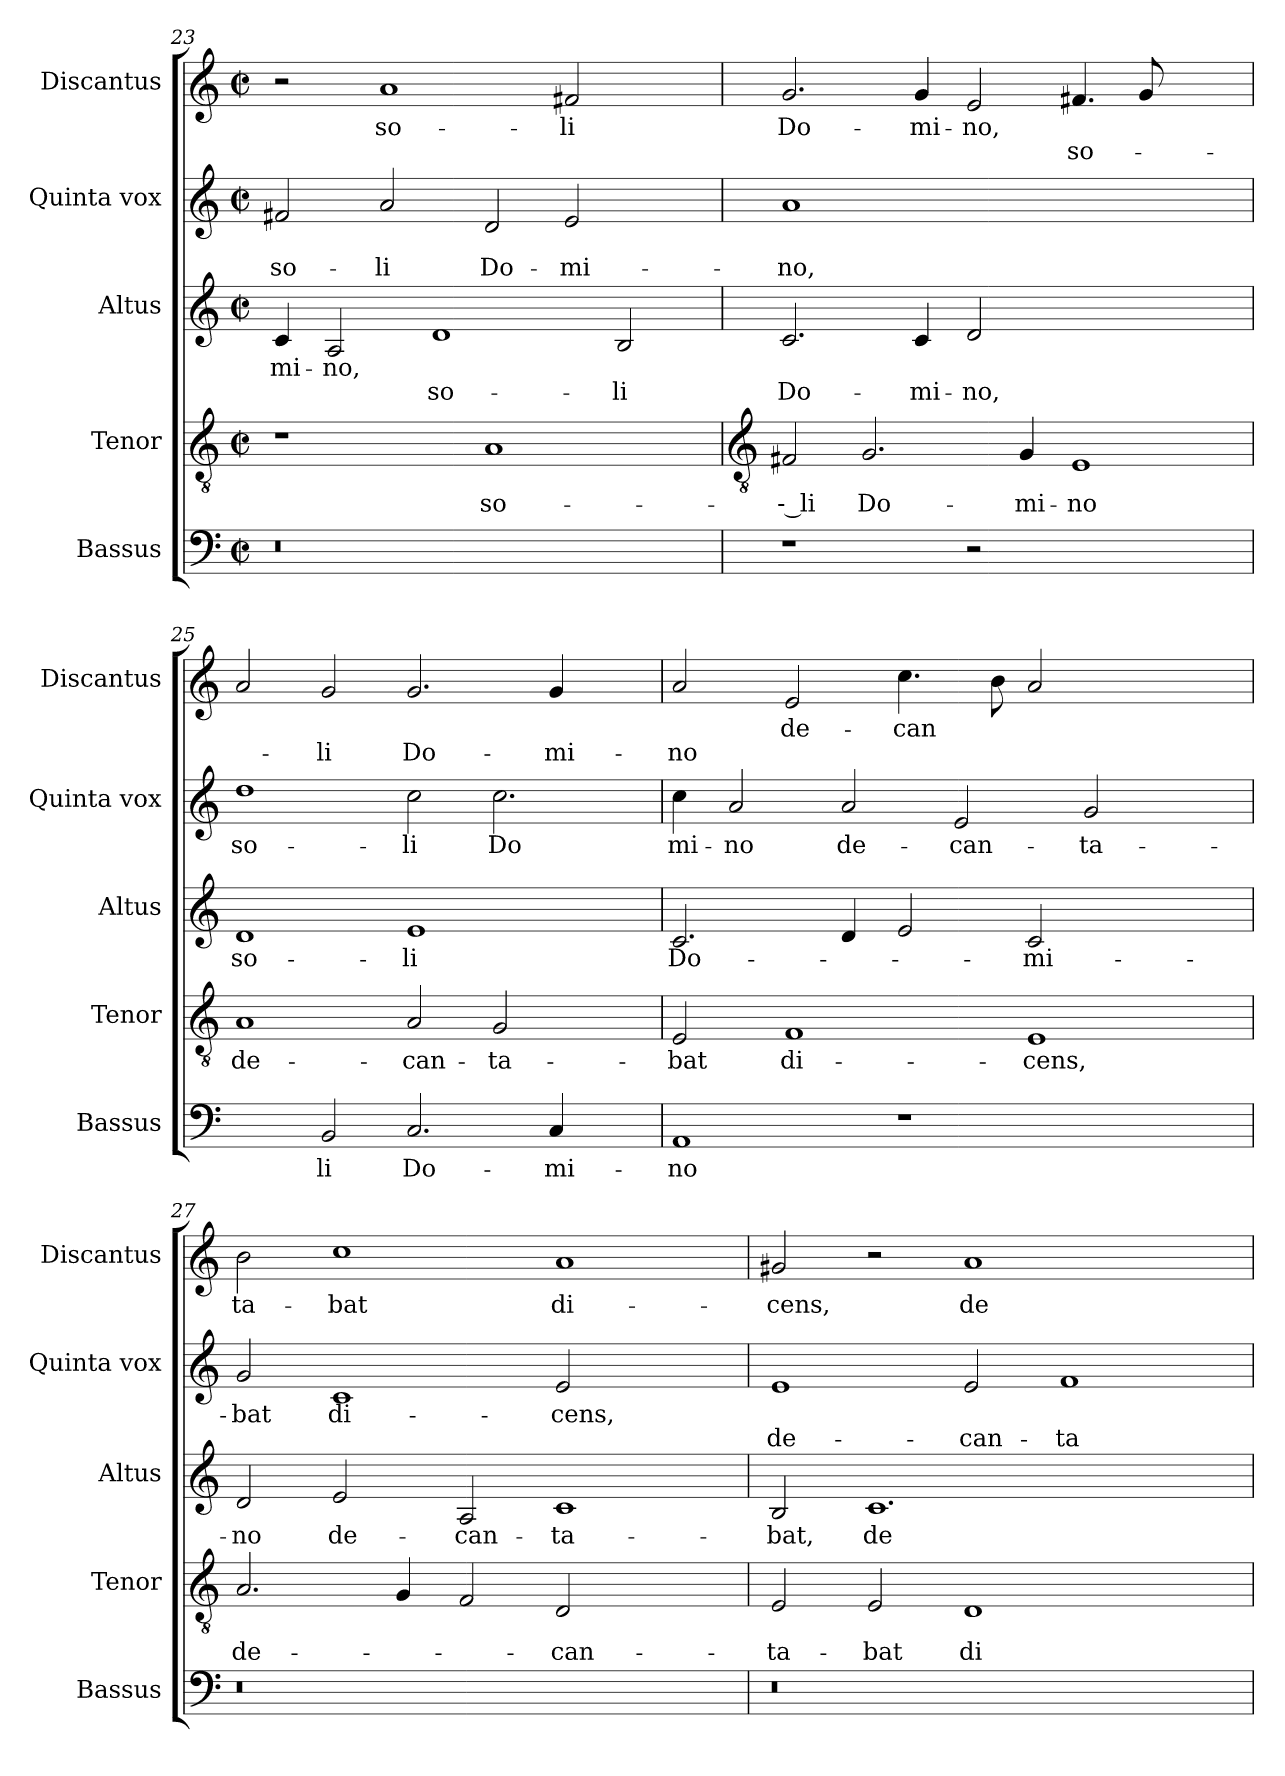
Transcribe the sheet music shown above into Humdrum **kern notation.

**kern	**text	**kern	**text	**text	**kern	**text	**text	**kern	**text	**text	**kern	**text	**text
*part5	*part5	*part4	*part4	*part4	*part3	*part3	*part3	*part2	*part2	*part2	*part1	*part1	*part1
*staff5	*staff5	*staff4	*staff4	*staff4	*staff3	*staff3	*staff3	*staff2	*staff2	*staff2	*staff1	*staff1	*staff1
*I"Bassus	*	*I"Tenor	*	*	*I"Altus	*	*	*I"Quinta vox	*	*	*I"Discantus	*	*
*I'Bassus	*	*I'Tenor	*	*	*I'Altus	*	*	*I'Quinta vox	*	*	*I'Discantus	*	*
*clefF4	*	*clefGv2	*	*	*clefG2	*	*	*clefG2	*	*	*clefG2	*	*
*k[]	*	*k[]	*	*	*k[]	*	*	*k[]	*	*	*k[]	*	*
*C:	*	*C:	*	*	*C:	*	*	*C:	*	*	*C:	*	*
*M4/2	*	*M4/2	*	*	*M4/2	*	*	*M4/2	*	*	*M4/2	*	*
*met(c|)	*	*met(c|)	*	*	*met(c|)	*	*	*met(c|)	*	*	*met(c|)	*	*
=23	=23	=23	=23	=23	=23	=23	=23	=23	=23	=23	=23	=23	=23
!	!	!	!	!	!	!LO:LY:b	!	!	!	!LO:LY:b	!	!	!
0r	.	1r	.	.	4c	mi-	.	2f#X	.	so-	2r	.	.
!	!	!	!	!	!	!LO:LY:b	!	!	!	!	!	!	!
.	.	.	.	.	2A	-no,	.	.	.	.	.	.	.
!	!	!	!	!	!	!	!	!	!	!LO:LY:b	!	!LO:LY:b	!
.	.	.	.	.	.	.	.	2a	.	-li	1a	so-	.
!	!	!	!	!	!	!	!LO:LY:b	!	!	!	!	!	!
.	.	.	.	.	1d	.	so-	.	.	.	.	.	.
!	!	!	!LO:LY:b	!	!	!	!	!	!	!LO:LY:b	!	!	!
.	.	1A	so-	.	.	.	.	2d	.	Do-	.	.	.
!	!	!	!	!	!	!	!	!	!	!LO:LY:b	!	!LO:LY:b	!
.	.	.	.	.	.	.	.	2e	.	-mi-	2f#X	-li	.
!	!	!	!	!	!	!	!LO:LY:b	!	!	!	!	!	!
.	.	.	.	.	2B	.	-li	.	.	.	.	.	.
4ryy	.	4ryy	.	.	.	.	.	4ryy	.	.	4ryy	.	.
!!LO:LB:g=z
=24	=24	=24	=24	=24	=24	=24	=24	=24	=24	=24	=24	=24	=24
*	*	*clefGv2	*	*	*	*	*	*	*	*	*	*	*
!	!	!	!LO:LY:b	!	!	!	!LO:LY:b	!	!	!LO:LY:b	!	!LO:LY:b	!
1r	.	2F#X	-- li	.	2.c	.	Do-	1a	.	-no,	2.g	Do-	.
!	!	!	!LO:LY:b	!	!	!	!	!	!	!	!	!	!
.	.	2.G	Do-	.	.	.	.	.	.	.	.	.	.
!	!	!	!	!	!	!	!LO:LY:b	!	!	!	!	!LO:LY:b	!
.	.	.	.	.	4c	.	-mi-	.	.	.	4g	-mi-	.
!	!	!	!	!	!	!	!LO:LY:b	!	!	!	!	!LO:LY:b	!
2r	.	.	.	.	2d	.	-no,	1.ryy	.	.	2e	-no,	.
!	!	!	!LO:LY:b	!	!	!	!	!	!	!	!	!	!
.	.	4G	-mi-	.	.	.	.	.	.	.	.	.	.
!	!LO:LY:b	!	!LO:LY:b	!	!	!	!	!	!	!	!	!	!LO:LY:b
[2Dyy	so-	1E	-no	.	1ryy	.	.	.	.	.	4.f#X	.	so-
.	.	.	.	.	.	.	.	.	.	.	8g	.	.
2ryy	.	.	.	.	.	.	.	.	.	.	2ryy	.	.
!!LO:LB:g=z
=25	=25	=25	=25	=25	=25	=25	=25	=25	=25	=25	=25	=25	=25
!	!	!	!LO:LY:b	!	!	!LO:LY:b	!	!	!LO:LY:b	!	!	!	!
*	*	*	*	*	*	*	*	*	*	*	*^	*	*
2Dyy]	.	1A	de-	.	1d	so-	.	1dd	so-	.	2a	0ryy	.	.
!	!LO:LY:b	!	!	!	!	!	!	!	!	!	!	!	!	!LO:LY:b
2BB	-li	.	.	.	.	.	.	.	.	.	2g	.	.	-li
!	!LO:LY:b	!	!LO:LY:b	!	!	!LO:LY:b	!	!	!LO:LY:b	!	!	!	!	!LO:LY:b
2.C	Do-	2A	-can-	.	1e	-li	.	2cc	-li	.	2.g	.	.	Do-
!	!	!	!LO:LY:b	!	!	!	!	!	!LO:LY:b	!	!	!	!	!
.	.	2G	-ta-	.	.	.	.	2.cc	Do	.	.	.	.	.
!	!LO:LY:b	!	!	!	!	!	!	!	!	!	!	!	!	!LO:LY:b
4C	-mi-	.	.	.	.	.	.	.	.	.	4g	.	.	-mi-
4ryy	.	4ryy	.	.	4ryy	.	.	.	.	.	4ryy	4ryy	.	.
=26	=26	=26	=26	=26	=26	=26	=26	=26	=26	=26	=26	=26	=26	=26
!	!LO:LY:b	!	!LO:LY:b	!	!	!LO:LY:b	!	!	!LO:LY:b	!	!	!	!	!LO:LY:b
1AA	-no	2E	-bat	.	2.c	Do-	.	4cc	mi-	.	2a	0ryy	.	-no
!	!	!	!	!	!	!	!	!	!LO:LY:b	!	!	!	!	!
.	.	.	.	.	.	.	.	2a	-no	.	.	.	.	.
!	!	!	!LO:LY:b	!	!	!	!	!	!	!	!	!	!LO:LY:b	!
.	.	1F	di-	.	.	.	.	.	.	.	2e	.	de-	.
!	!	!	!	!	!	!	!	!	!LO:LY:b	!	!	!	!	!
.	.	.	.	.	4d	.	.	2a	de-	.	.	.	.	.
!	!	!	!	!	!	!	!	!	!	!	!	!	!LO:LY:b	!
1r	.	.	.	.	2e	.	.	.	.	.	4.cc	.	-can	.
!	!	!	!	!	!	!	!	!	!LO:LY:b	!	!	!	!	!
.	.	.	.	.	.	.	.	2e	-can-	.	.	.	.	.
.	.	.	.	.	.	.	.	.	.	.	8b	.	.	.
!	!	!	!LO:LY:b	!	!	!LO:LY:b	!	!	!	!	!	!	!	!
.	.	1E	-cens,	.	2c	-mi-	.	.	.	.	2a	.	.	.
!	!	!	!	!	!	!	!	!	!LO:LY:b	!	!	!	!	!
.	.	.	.	.	.	.	.	2g	-ta-	.	.	.	.	.
2ryy	.	.	.	.	2ryy	.	.	.	.	.	2ryy	2ryy	.	.
.	.	.	.	.	.	.	.	4ryy	.	.	.	.	.	.
=27	=27	=27	=27	=27	=27	=27	=27	=27	=27	=27	=27	=27	=27	=27
!	!	!	!	!LO:LY:b	!	!LO:LY:b	!	!	!LO:LY:b	!	!	!	!LO:LY:b	!
0r	.	2.A	.	de-	2d	-no	.	2g	-bat	.	2b	1ryy	ta-	.
!	!	!	!	!	!	!LO:LY:b	!	!	!LO:LY:b	!	!	!	!LO:LY:b	!
.	.	.	.	.	2e	de-	.	1c	di-	.	1cc	.	-bat	.
.	.	4G	.	.	.	.	.	.	.	.	.	.	.	.
!	!	!	!	!	!	!LO:LY:b	!	!	!	!	!	!	!	!
.	.	2F	.	.	2A	-can-	.	.	.	.	.	2ryy	.	.
!	!	!	!	!LO:LY:b	!	!LO:LY:b	!	!	!LO:LY:b	!	!	!	!LO:LY:b	!
.	.	2D	.	-can-	1c	-ta-	.	2e	-cens,	.	1a	2ryy	di-	.
2ryy	.	2ryy	.	.	.	.	.	2ryy	.	.	.	2ryy	.	.
=27	=27	=27	=27	=27	=27	=27	=27	=27	=27	=27	=27	=27	=27	=27
!	!	!	!	!LO:LY:b	!	!LO:LY:b	!	!	!	!LO:LY:b	!	!	!LO:LY:b	!
0r	.	2E	.	-ta-	2B	-bat,	.	1e	.	de-	2g#X	1ryy	-cens,	.
!	!	!	!	!LO:LY:b	!	!LO:LY:b	!	!	!	!	!	!	!	!
.	.	2E	.	-bat	1.c	de-	.	.	.	.	2r	.	.	.
!	!	!	!	!LO:LY:b	!	!	!	!	!	!LO:LY:b	!	!	!LO:LY:b	!
.	.	1D	.	di-	.	.	.	2e	.	-can-	1a	2ryy	de	.
!	!	!	!	!	!	!	!	!	!	!LO:LY:b	!	!	!	!
.	.	.	.	.	.	.	.	1f	.	-ta-	.	2ryy	.	.
2ryy	.	2ryy	.	.	2ryy	.	.	.	.	.	2ryy	2ryy	.	.
*	*	*	*	*	*	*	*	*	*	*	*v	*v	*	*
=	=	=	=	=	=	=	=	=	=	=	=	=	=
*-	*-	*-	*-	*-	*-	*-	*-	*-	*-	*-	*-	*-	*-
